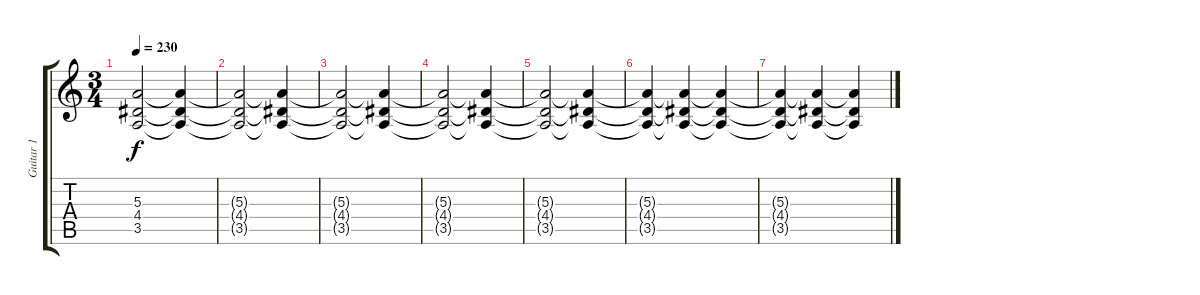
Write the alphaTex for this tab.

\track ("Guitar 1" "Guitar 1") {instrument distortionguitar}
\staff {score tabs}
\tuning (Db4 Ab3 E3 B2 Gb2 Db2) {hide}
\ts (3 4)
\tempo 230
\clef g2
\ks c
(5.3 4.4 3.5).2{dy f} (5.3{t} 4.4{t} 3.5{t}).4 |
(5.3{t} 4.4{t} 3.5{t}).2 (5.3{t} 4.4{t} 3.5{t}).4{volume 0 instrument distortionguitar} |
(5.3{t} 4.4{t} 3.5{t}).2 (5.3{t} 4.4{t} 3.5{t}).4 |
(5.3{t} 4.4{t} 3.5{t}).2 (5.3{t} 4.4{t} 3.5{t}).4 |
(5.3{t} 4.4{t} 3.5{t}).2 (5.3{t} 4.4{t} 3.5{t}).4 |
(5.3{t} 4.4{t} 3.5{t}).4 (5.3{t} 4.4{t} 3.5{t}).4 (5.3{t} 4.4{t} 3.5{t}).4 |
(5.3{t} 4.4{t} 3.5{t}).4 (5.3{t} 4.4{t} 3.5{t}).4 (5.3{t} 4.4{t} 3.5{t}).4
